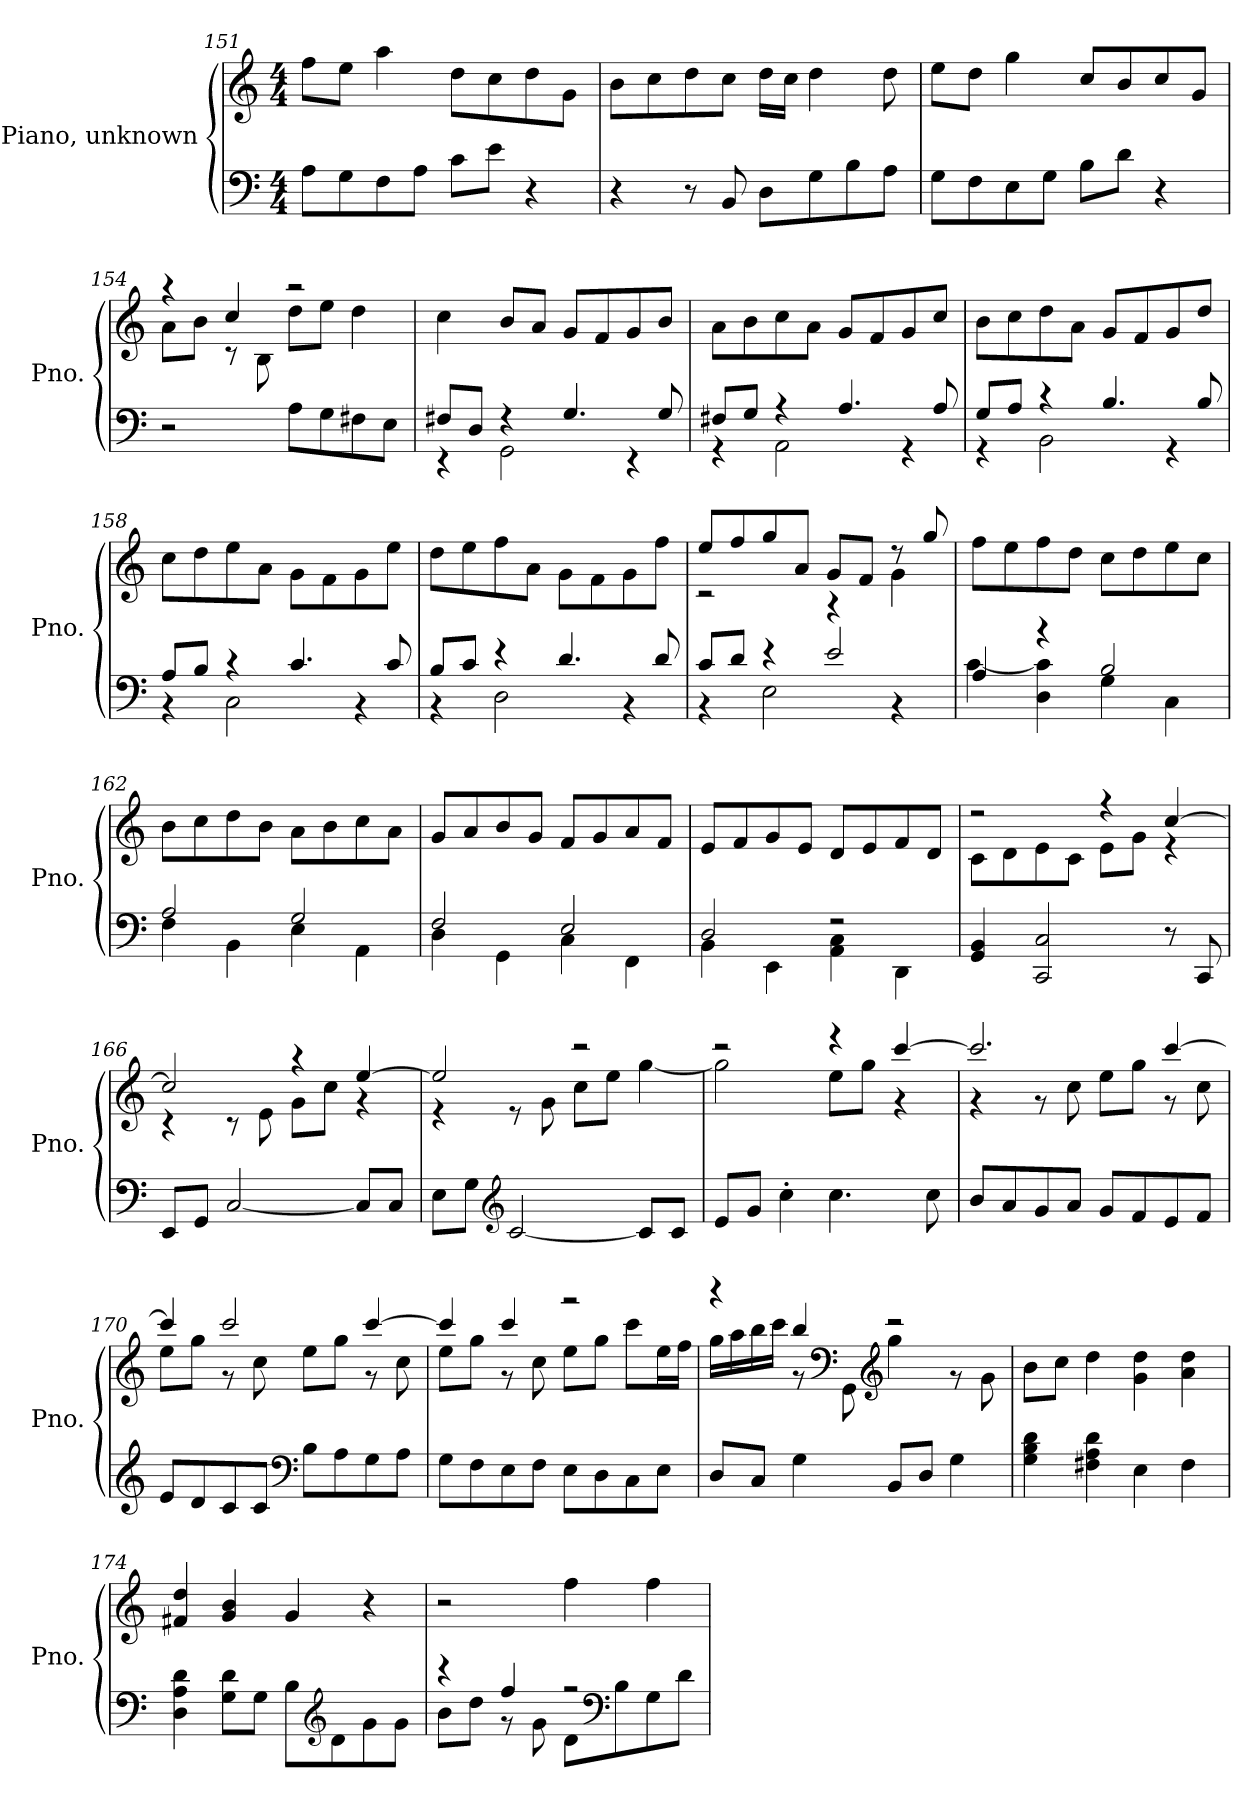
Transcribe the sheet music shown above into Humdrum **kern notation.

**kern	**kern
*part1	*part1
*staff2	*staff1
*I"Piano, unknown	*
*I'Pno.	*
*clefF4	*clefG2
*k[]	*k[]
*M4/4	*M4/4
=151	=151
8A\L	8ff\L
8G\	8ee\J
8F\	4aa\
8A\J	.
8c\L	8dd\L
8e\J	8cc\
4r	8dd\
.	8g\J
=152	=152
4r	8b\L
.	8cc\
8r	8dd\
8BB/	8cc\J
8D\L	16dd\LL
.	16cc\JJ
8G\	4dd\
8B\	.
8A\J	8dd\
=153	=153
8G\L	8ee\L
8F\	8dd\J
8E\	4gg\
8G\J	.
8B\L	8cc/L
8d\J	8b/
4r	8cc/
.	8g/J
!!LO:LB:g=z
=154	=154
*	*^
2r	4r	8a\L
.	.	8b\J
.	4cc/	8r
.	.	8B\
8A\L	2r	8dd\L
8G\	.	8ee\J
8F#X\	.	4dd\
8E\J	.	.
*	*v	*v
=155	=155
*^	*
8F#X/L	4r	4cc\
8D/J	.	.
4r	2GG\	8b/L
.	.	8a/J
4.G/	.	8g/L
.	.	8f/
.	4r	8g/
8G/	.	8b/J
=156	=156	=156
8F#X/L	4r	8a\L
8G/J	.	8b\
4r	2AA\	8cc\
.	.	8a\J
4.A/	.	8g/L
.	.	8f/
.	4r	8g/
8A/	.	8cc/J
=157	=157	=157
8G/L	4r	8b\L
8A/J	.	8cc\
4r	2BB\	8dd\
.	.	8a\J
4.B/	.	8g/L
.	.	8f/
.	4r	8g/
8B/	.	8dd/J
=158	=158	=158
8A/L	4r	8cc\L
8B/J	.	8dd\
4r	2C\	8ee\
.	.	8a\J
4.c/	.	8g\L
.	.	8f\
.	4r	8g\
8c/	.	8ee\J
!!LO:LB:g=z
=159	=159	=159
8B/L	4r	8dd\L
8c/J	.	8ee\
4r	2D\	8ff\
.	.	8a\J
4.d/	.	8g\L
.	.	8f\
.	4r	8g\
8d/	.	8ff\J
=160	=160	=160
*	*	*^
8c/L	4r	8ee/L	2r
8d/J	.	8ff/	.
4r	2E\	8gg/	.
.	.	8a/J	.
2e/	.	8g/L	4r
.	.	8f/J	.
.	4r	8r	4g\
.	.	8gg/	.
*	*	*v	*v
=161	=161	=161
4A/	[4c\	8ff\L
.	.	8ee\
4r	4D\ 4c\]	8ff\
.	.	8dd\J
2B/	4G\	8cc\L
.	.	8dd\
.	4C\	8ee\
.	.	8cc\J
=162	=162	=162
2A/	4F\	8b\L
.	.	8cc\
.	4BB\	8dd\
.	.	8b\J
2G/	4E\	8a\L
.	.	8b\
.	4AA\	8cc\
.	.	8a\J
=163	=163	=163
2F/	4D\	8g/L
.	.	8a/
.	4GG\	8b/
.	.	8g/J
2E/	4C\	8f/L
.	.	8g/
.	4FF\	8a/
.	.	8f/J
!!LO:LB:g=z
=164	=164	=164
2D/	4BB\	8e/L
.	.	8f/
.	4EE\	8g/
.	.	8e/J
2r	4AA\ 4C\	8d/L
.	.	8e/
.	4DD\	8f/
.	.	8d/J
*v	*v	*
=165	=165
*	*^
4GG/ 4BB/	2r	8c\L
.	.	8d\
2CC/ 2C/	.	8e\
.	.	8c\J
.	4r	8e\L
.	.	8g\J
8r	[4cc/	4r
8CC/	.	.
=166	=166	=166
8EE/L	2cc/]	4r
8GG/J	.	.
[2C/	.	8r
.	.	8e\
.	4r	8g\L
.	.	8cc\J
8C/L]	[4ee/	4r
8C/J	.	.
=167	=167	=167
8E\L	2ee/]	4r
8G\J	.	.
*clefG2	*	*
[2c/	.	8r
.	.	8g\
.	2r	8cc\L
.	.	8ee\J
8c/L]	.	[4gg\
8c/J	.	.
=168	=168	=168
8e/L	2r	2gg\]
8g/J	.	.
4cc'\	.	.
4.cc\	4r	8ee\L
.	.	8gg\J
.	[4ccc/	4r
8cc\	.	.
!!LO:LB:g=z	!!
=169	=169	=169
8b/L	2.ccc/]	4r
8a/	.	.
8g/	.	8r
8a/J	.	8cc\
8g/L	.	8ee\L
8f/	.	8gg\J
8e/	[4ccc/	8r
8f/J	.	8cc\
=170	=170	=170
8e/L	4ccc/]	8ee\L
8d/	.	8gg\J
8c/	2ccc/	8r
8c/J	.	8cc\
*clefF4	*	*
8B\L	.	8ee\L
8A\	.	8gg\J
8G\	[4ccc/	8r
8A\J	.	8cc\
=171	=171	=171
8G\L	4ccc/]	8ee\L
8F\	.	8gg\J
8E\	4ccc/	8r
8F\J	.	8cc\
8E\L	2r	8ee\L
8D\	.	8gg\J
8C\	.	8ccc\L
8E\J	.	16ee\L
.	.	16ff\JJ
=172	=172	=172
8D/L	4r	16gg\LL
.	.	16aa\
8C/J	.	16bb\
.	.	16ccc\JJ
4G\	4bb/	8r
*	*clefF4	*
.	.	8GG\
*	*clefG2	*
8BB/L	2r	4gg\
8D/J	.	.
4G\	.	8r
.	.	8g\
*	*v	*v
!!LO:PB:g=z
=173	=173
4G\ 4B\ 4d\	8b\L
.	8cc\J
4F#X\ 4A\ 4d\	4dd\
4E\	4g\ 4dd\
4F#\	4a\ 4dd\
=174	=174
4D\ 4A\ 4d\	4f#X/ 4dd/
8G\ 8d\L	4g/ 4b/
8G\J	.
8B\L	4g/
*clefG2	*
8d\	.
8g\	4r
8g\J	.
=175	=175
*^	*
4r	8b\L	2r
.	8dd\J	.
4ff/	8r	.
.	8g\	.
2r	8d\L	4ff\
*clefF4	*	*
.	8B\	.
.	8G\	4ff\
.	8d\J	.
*v	*v	*
=	=
*-	*-
